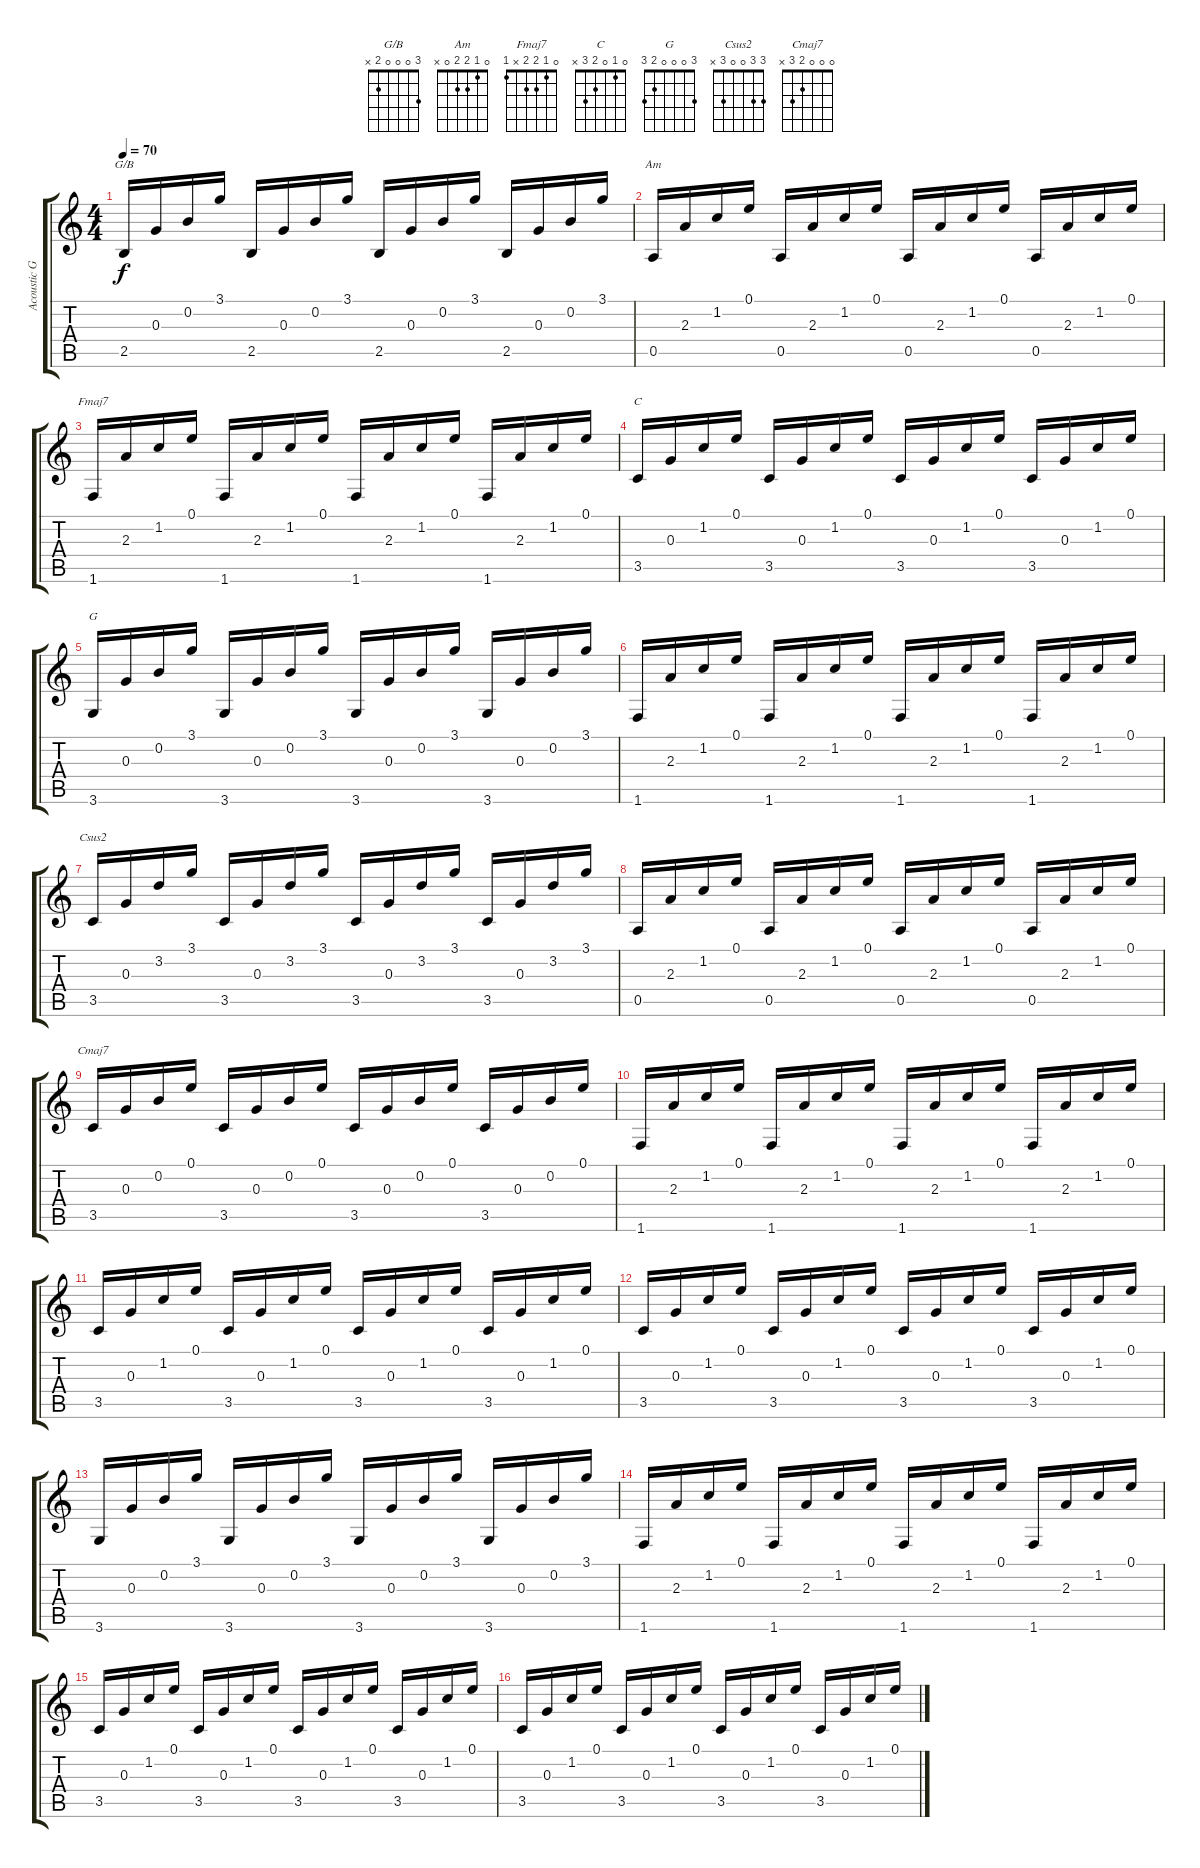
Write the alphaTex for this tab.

\track ("Acoustic Guitar" "Acoustic G") {instrument acousticguitarsteel}
\staff {score tabs}
\tuning (E4 B3 G3 D3 A2 E2) {hide}
\chord ("G/B" 3 0 0 0 2 x)
\chord ("Am" 0 1 2 2 0 x)
\chord ("Fmaj7" 0 1 2 2 x 1)
\chord ("C" 0 1 0 2 3 x)
\chord ("G" 3 0 0 0 2 3)
\chord ("Csus2" 3 3 0 0 3 x)
\chord ("Cmaj7" 0 0 0 2 3 x)
\ts (4 4)
\tempo 70
\clef g2
\ks c
2.5.16{ch "G/B" dy f} 0.3.16 0.2.16 3.1.16 2.5.16 0.3.16 0.2.16 3.1.16 2.5.16 0.3.16 0.2.16 3.1.16 2.5.16 0.3.16 0.2.16 3.1.16 |
0.5.16{ch "Am"} 2.3.16 1.2.16 0.1.16 0.5.16 2.3.16 1.2.16 0.1.16 0.5.16 2.3.16 1.2.16 0.1.16 0.5.16 2.3.16 1.2.16 0.1.16 |
1.6.16{ch "Fmaj7"} 2.3.16 1.2.16 0.1.16 1.6.16 2.3.16 1.2.16 0.1.16 1.6.16 2.3.16 1.2.16 0.1.16 1.6.16 2.3.16 1.2.16 0.1.16 |
3.5.16{ch "C"} 0.3.16 1.2.16 0.1.16 3.5.16 0.3.16 1.2.16 0.1.16 3.5.16 0.3.16 1.2.16 0.1.16 3.5.16 0.3.16 1.2.16 0.1.16 |
3.6.16{ch "G"} 0.3.16 0.2.16 3.1.16 3.6.16 0.3.16 0.2.16 3.1.16 3.6.16 0.3.16 0.2.16 3.1.16 3.6.16 0.3.16 0.2.16 3.1.16 |
1.6.16 2.3.16 1.2.16 0.1.16 1.6.16 2.3.16 1.2.16 0.1.16 1.6.16 2.3.16 1.2.16 0.1.16 1.6.16 2.3.16 1.2.16 0.1.16 |
3.5.16{ch "Csus2"} 0.3.16 3.2.16 3.1.16 3.5.16 0.3.16 3.2.16 3.1.16 3.5.16 0.3.16 3.2.16 3.1.16 3.5.16 0.3.16 3.2.16 3.1.16 |
0.5.16 2.3.16 1.2.16 0.1.16 0.5.16 2.3.16 1.2.16 0.1.16 0.5.16 2.3.16 1.2.16 0.1.16 0.5.16 2.3.16 1.2.16 0.1.16 |
3.5.16{ch "Cmaj7"} 0.3.16 0.2.16 0.1.16 3.5.16 0.3.16 0.2.16 0.1.16 3.5.16 0.3.16 0.2.16 0.1.16 3.5.16 0.3.16 0.2.16 0.1.16 |
1.6.16 2.3.16 1.2.16 0.1.16 1.6.16 2.3.16 1.2.16 0.1.16 1.6.16 2.3.16 1.2.16 0.1.16 1.6.16 2.3.16 1.2.16 0.1.16 |
3.5.16 0.3.16 1.2.16 0.1.16 3.5.16 0.3.16 1.2.16 0.1.16 3.5.16 0.3.16 1.2.16 0.1.16 3.5.16 0.3.16 1.2.16 0.1.16 |
3.5.16 0.3.16 1.2.16 0.1.16 3.5.16 0.3.16 1.2.16 0.1.16 3.5.16 0.3.16 1.2.16 0.1.16 3.5.16 0.3.16 1.2.16 0.1.16 |
3.6.16 0.3.16 0.2.16 3.1.16 3.6.16 0.3.16 0.2.16 3.1.16 3.6.16 0.3.16 0.2.16 3.1.16 3.6.16 0.3.16 0.2.16 3.1.16 |
1.6.16 2.3.16 1.2.16 0.1.16 1.6.16 2.3.16 1.2.16 0.1.16 1.6.16 2.3.16 1.2.16 0.1.16 1.6.16 2.3.16 1.2.16 0.1.16 |
3.5.16 0.3.16 1.2.16 0.1.16 3.5.16 0.3.16 1.2.16 0.1.16 3.5.16 0.3.16 1.2.16 0.1.16 3.5.16 0.3.16 1.2.16 0.1.16 |
3.5.16 0.3.16 1.2.16 0.1.16 3.5.16 0.3.16 1.2.16 0.1.16 3.5.16 0.3.16 1.2.16 0.1.16 3.5.16 0.3.16 1.2.16 0.1.16
